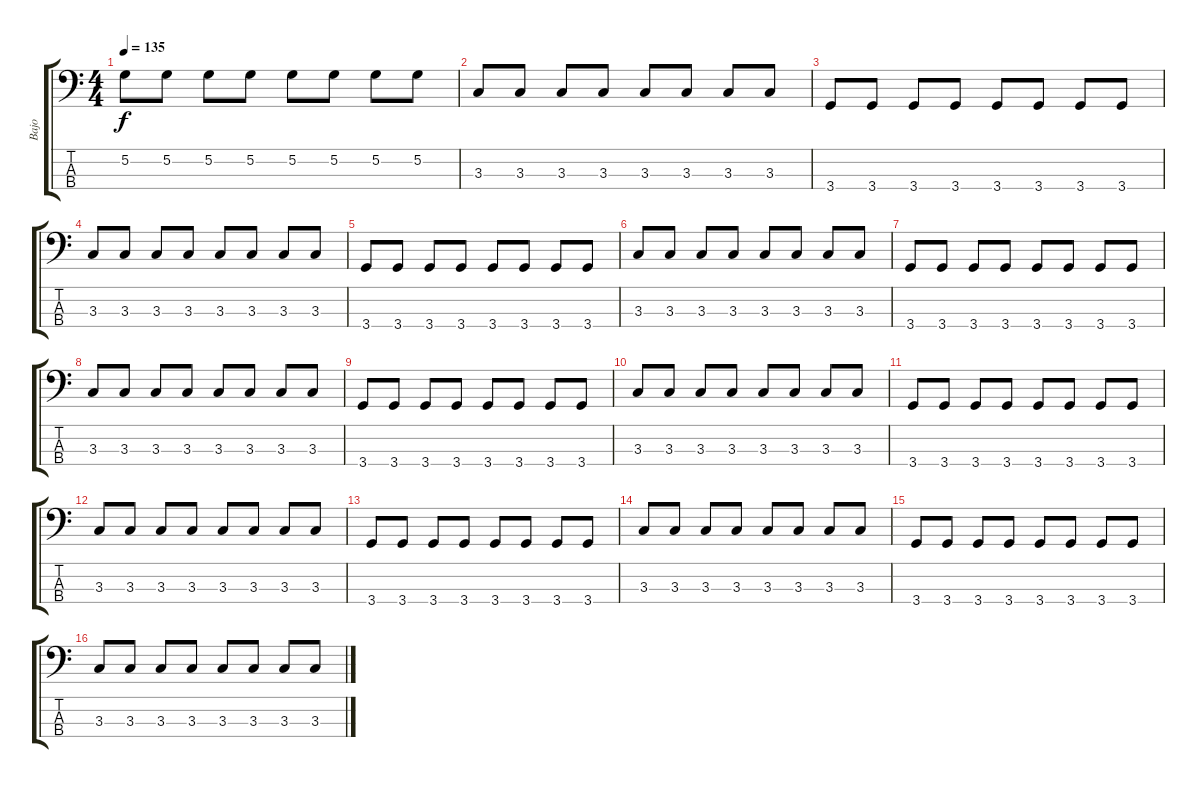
\track ("Bajo" "Bajo") {instrument electricbassfinger}
\staff {score tabs}
\tuning (G2 D2 A1 E1) {hide}
\ts (4 4)
\tempo 135
\clef f4
\ks c
5.2.8{dy f} 5.2.8 5.2.8 5.2.8 5.2.8 5.2.8 5.2.8 5.2.8 |
3.3.8 3.3.8 3.3.8 3.3.8 3.3.8 3.3.8 3.3.8 3.3.8 |
3.4.8 3.4.8 3.4.8 3.4.8 3.4.8 3.4.8 3.4.8 3.4.8 |
3.3.8 3.3.8 3.3.8 3.3.8 3.3.8 3.3.8 3.3.8 3.3.8 |
3.4.8 3.4.8 3.4.8 3.4.8 3.4.8 3.4.8 3.4.8 3.4.8 |
3.3.8 3.3.8 3.3.8 3.3.8 3.3.8 3.3.8 3.3.8 3.3.8 |
3.4.8 3.4.8 3.4.8 3.4.8 3.4.8 3.4.8 3.4.8 3.4.8 |
3.3.8 3.3.8 3.3.8 3.3.8 3.3.8 3.3.8 3.3.8 3.3.8 |
3.4.8 3.4.8 3.4.8 3.4.8 3.4.8 3.4.8 3.4.8 3.4.8 |
3.3.8 3.3.8 3.3.8 3.3.8 3.3.8 3.3.8 3.3.8 3.3.8 |
3.4.8 3.4.8 3.4.8 3.4.8 3.4.8 3.4.8 3.4.8 3.4.8 |
3.3.8 3.3.8 3.3.8 3.3.8 3.3.8 3.3.8 3.3.8 3.3.8 |
3.4.8 3.4.8 3.4.8 3.4.8 3.4.8 3.4.8 3.4.8 3.4.8 |
3.3.8 3.3.8 3.3.8 3.3.8 3.3.8 3.3.8 3.3.8 3.3.8 |
3.4.8 3.4.8 3.4.8 3.4.8 3.4.8 3.4.8 3.4.8 3.4.8 |
3.3.8 3.3.8 3.3.8 3.3.8 3.3.8 3.3.8 3.3.8 3.3.8
